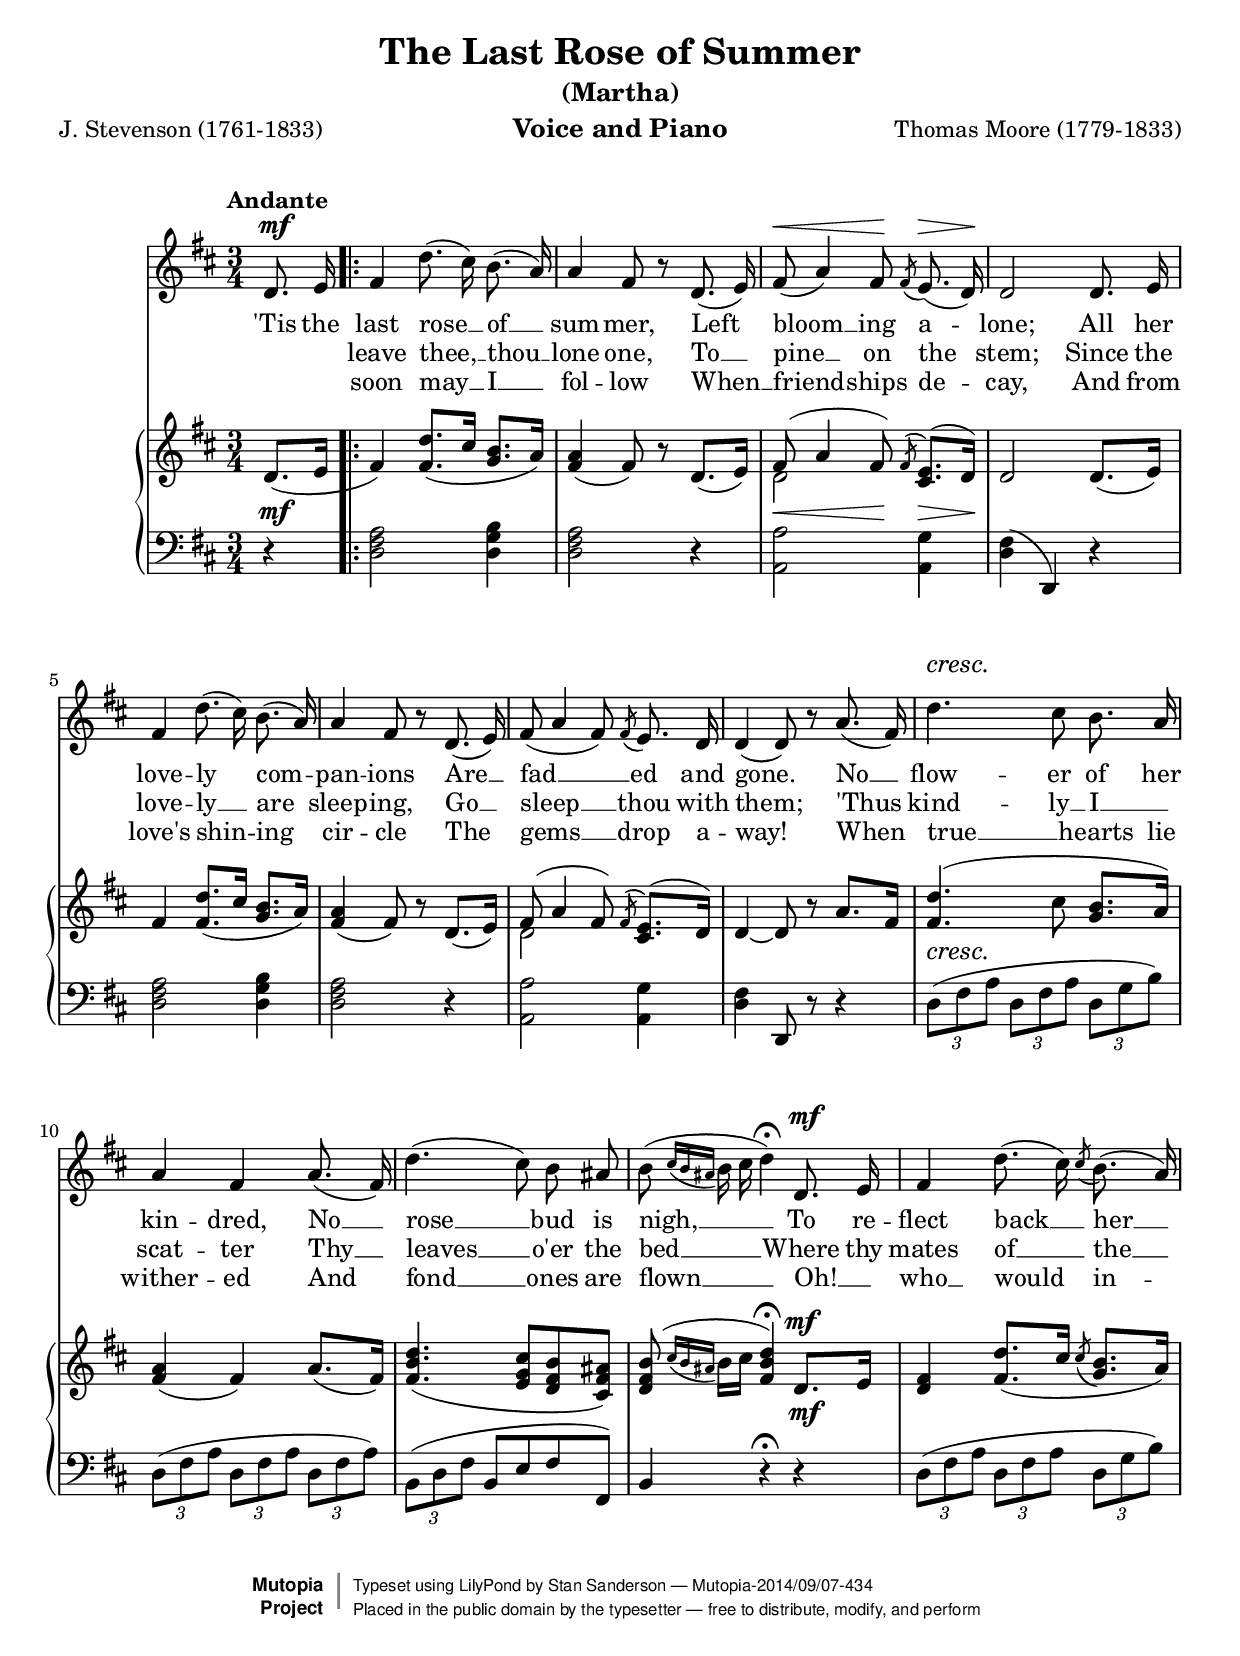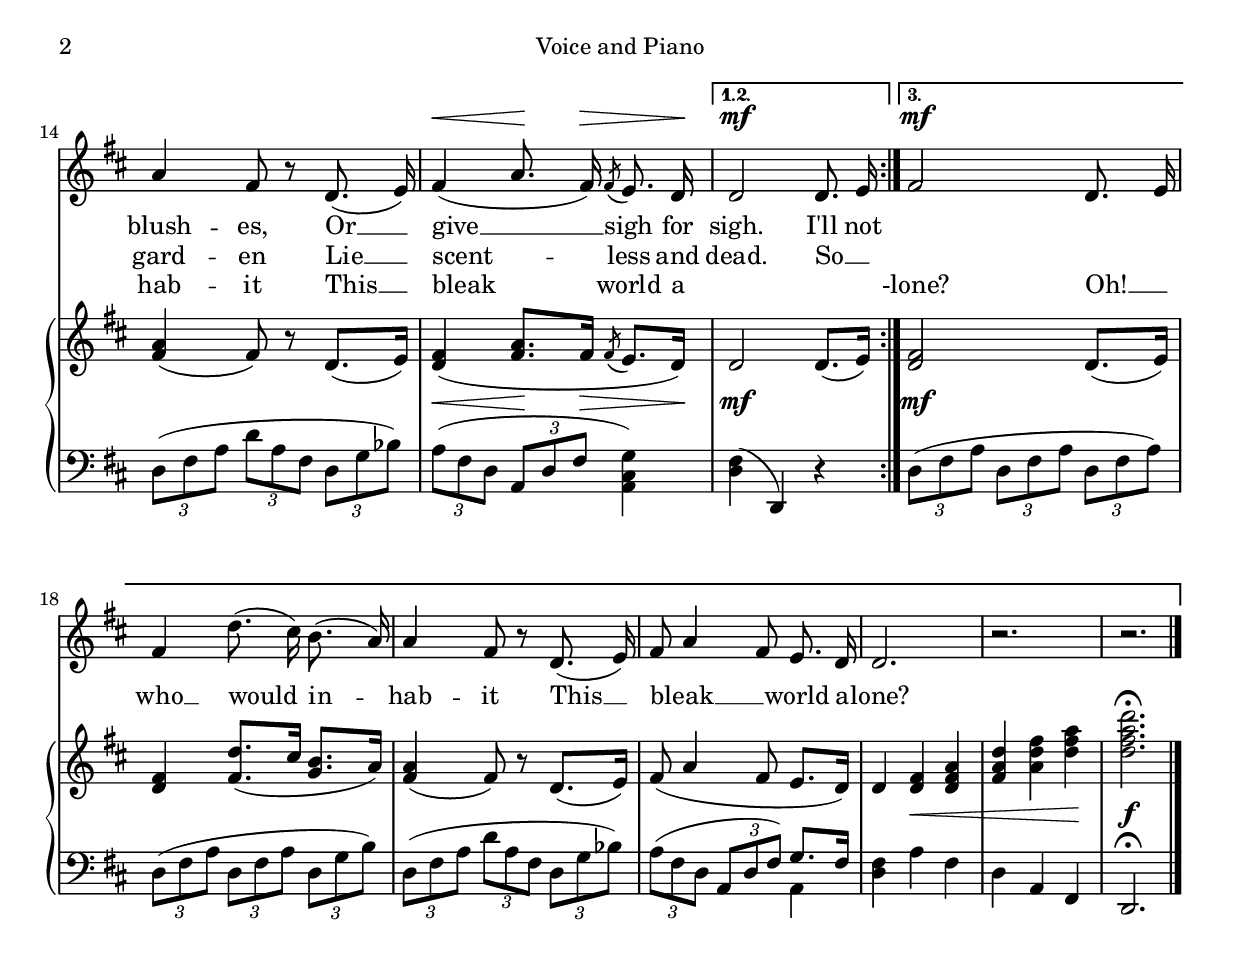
\include "english.ly"
\version "2.18.2"
%#(set-global-staff-size 17)

\header {
  title = "The Last Rose of Summer"
  subtitle ="(Martha)"
  composer = "Thomas Moore (1779-1833)"
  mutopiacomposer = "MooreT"
  poet = "J. Stevenson (1761-1833)"
  instrument = "Voice and Piano"
  opus = ""
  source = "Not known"
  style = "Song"
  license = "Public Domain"
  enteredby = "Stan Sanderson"
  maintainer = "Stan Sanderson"
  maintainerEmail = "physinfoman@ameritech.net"
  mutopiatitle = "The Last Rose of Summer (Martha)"
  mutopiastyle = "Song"

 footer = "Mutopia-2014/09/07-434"
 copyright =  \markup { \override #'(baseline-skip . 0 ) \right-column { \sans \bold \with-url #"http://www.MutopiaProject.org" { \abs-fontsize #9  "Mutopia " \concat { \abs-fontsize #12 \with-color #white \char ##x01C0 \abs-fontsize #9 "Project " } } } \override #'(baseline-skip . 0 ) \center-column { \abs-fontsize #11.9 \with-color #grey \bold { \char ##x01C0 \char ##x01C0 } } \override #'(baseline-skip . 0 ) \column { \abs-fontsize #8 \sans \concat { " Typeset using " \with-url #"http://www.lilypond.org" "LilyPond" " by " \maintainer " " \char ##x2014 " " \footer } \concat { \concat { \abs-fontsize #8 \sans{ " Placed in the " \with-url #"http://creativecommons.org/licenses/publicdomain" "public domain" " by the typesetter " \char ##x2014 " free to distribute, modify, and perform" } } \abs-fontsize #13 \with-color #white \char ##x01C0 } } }
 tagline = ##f
}

\paper {
  top-margin = 8\mm
  top-markup-spacing.basic-distance = #6
  markup-system-spacing #'padding = #5
  markup-markup-spacing #'padding = #1.2
  last-bottom-spacing.basic-distance = #12
  top-system-spacing.basic-distance = #12
  bottom-margin = 10\mm
}

% Added during update to 2.18
dynamics = {
  \override DynamicTextSpanner.style = #'none
  \partial 4 s4\mf | s2. |  s2. | s8\< s4 s8\! s8.\> s16\! | s2. |
  s2. | s2. | s2. | s2. | \once\crescTextCresc s4\< s4 s4\! |
  s2. | s2. | s2 s8\mf s8 | s2.
  s2. | s4\< s8.\! s16\> s8. s16\! | s2\mf s4 | s2\mf s4 |
}
% piano dynamics are similar but with a trailing crescendo
dynamicsp = {
  \dynamics
  s2.*3 | s4 s4\< s4 | s2 s4\! | s2.\f
}

melody = \relative c' {
	\key d\major \time 3/4
	\partial 4 d8. e16
%% 1-3
	\repeat volta 3 {fs4 d'8.( cs16) b8.( a16) | a4 fs8 r d8.( e16) |
		fs8( a4) fs8 \acciaccatura fs8 e8.( d16) |
%% 4-6
	d2 d8. e16 | fs4 d'8.( cs16) b8.( a16) | a4 fs8 r d8.( e16) |
%% 7-9
	fs8( a4 fs8) \acciaccatura fs8 e8. d16 | d4( d8) r a'8.( fs16) |
		d'4. cs8 b8. a16 |
%%% 10-12
	a4 fs a8.( fs16) | d'4.( cs8) b as |
		b( \acciaccatura {cs16[ b as]} b16 cs d4)\fermata d,8. e16 |
%%% 13-15
	fs4 d'8.( cs16) \acciaccatura cs8 b8.( a16) | a4 fs8 r d8.( e16) |
		fs4( a8. fs16) \acciaccatura fs8 e8. d16 |}

	\alternative { { d2 d8. e16 } {fs2 d8. e16 | fs4 d'8.( cs16) b8.( a16) |
	a4 fs8 r d8.( e16) | fs8\melisma a4 fs8\melismaEnd e8. d16 | d2. | r2. | r }} \bar "|."

}

textA = \lyricmode {
	_'Tis the last rose __ of __ sum -- mer, Left bloom __ ing a -- lone;
	All her love -- ly com -- pan -- ions
	Are __ fad __ ed and gone.__
	No __ flow -- er of her kin -- dred,
	No __ rose __ bud is nigh, __
	To re -- flect back __ her __ blush -- es,
	Or __ give __ sigh for sigh. I'll not
}

textB = \lyricmode {
	_ _ leave thee, __ thou __ lone one,
	To __ pine __ on the stem;
	Since the love -- ly __ are sleep -- ing,
	Go __ sleep __ thou with them;
	'Thus kind -- ly __ I __ _ scat -- ter
	Thy __ leaves __ o'er the bed __
	Where thy mates of __ the __ gard -- en
	Lie __ scent -- less and dead. So __ _
}

textC = \lyricmode {
	_ _ soon may __ I __ fol -- low
	When __ friend -- ships de -- cay,
	And from love's shin -- ing cir -- cle
	The gems __ drop a -- way!
	When true __ _ hearts lie wither -- ed
	And fond __ ones are flown __
	Oh! __ _ who __ would in -- hab -- it
	This __ bleak world a \repeat unfold 3 { \skip 1 } -lone?
	Oh! __ _ who __ would in -- hab -- it
	This __ bleak __ world a -- lone?
}

upper = \relative c' {
	\key d\major \time 3/4
	d8.( e16
%% 1-3
	fs4) <fs d'>8.( cs'16 <g b>8. a16) | <fs a>4( fs8) r d8.( e16) |
		<<{fs8( a4 fs8) \acciaccatura fs8 <e cs>8. ( d16) }\\{d2 s4}>> |
%% 4-6
	d2 d8.( e16) | fs4 <fs d'>8.( cs'16 <g b>8. a16) | <fs a>4( fs8) r d8.( e16) |
%% 7-9
	<<{fs8( a4 fs8) \acciaccatura fs8 <e cs>8. ( d16) }\\{d2 s4}>> |
		d4 ~ d8 r a'8. fs16 | <fs d'>4.( cs'8 <g b>8. a16) |
%% 10-12
	<a fs>4( fs) a8.( fs16) | <fs b d>4.( <e g cs>8[ <d fs b> <cs fs as>)] |
		<d fs b>( \acciaccatura {cs'16[ b as]} b16 cs <d b fs>4)\fermata d,8.^\mf e16 |
%% 13-15
	<d fs>4 <fs d'>8.( cs'16 \acciaccatura cs8 <b g>8. a16) | <a fs>4( fs8) r d8.( e16) |
		<d fs>4( <fs a>8. fs16 \acciaccatura fs8 e8. d16) |
%% 16-18
	d2 d8.( e16) | <d fs>2 d8.( e16) | <d fs>4 <fs d'>8.( cs'16 <g b>8. a16) |
%% 19-21
	<fs a>4( fs8) r d8.( e16) | fs8( a4 fs8 e8. d16) | d4 <d fs> <d fs a> |
%% 22-23
	<fs a d>4 <a d fs> <d fs a> | <d fs a d>2.\fermata


}


lower = \relative c {
	\key d\major \time 3/4
	r4
%% 1-3
	<d fs a>2 <d g b>4 | <d fs a>2 r4 | <<{s8 s s8 s8. s16}\\{<a a'>2 <a g'>4}>> |
%% 4-6
	<d fs>4( d,) r | <d' fs a>2 <d g b>4 | <d fs a>2 r4 |
%% 7-9
	<a a'>2 <a g'>4 | <d fs>4 d,8 r r4 |
		\tupletSpan 4
		\tuplet 3/2 {d'8[( fs a] d,[ fs a] d,[ g b])}
%% 10-12
	\tuplet 3/2 {d,8[( fs a] d,[ fs a] d,[ fs a])}
	\tuplet 3/2 {b,8[( d fs]} b,8 e fs fs,) | b4 r\fermata r |
%% 13-15
	\tuplet 3/2 {d8[( fs a] d,[ fs a] d,[ g b])} | \tuplet 3/2 {d,8[( fs a] d[ a fs] d[ g bf])} |
		\tuplet 3/2 {a8[( fs d] a[ d fs]} <g cs, a>4) |
%% 16-18
	<fs d>4( d,) r | \tuplet 3/2 {d'8[( fs a] d,[ fs a] d,[ fs a])} |
		\tuplet 3/2 {d,8[( fs a] d,[ fs a] d,[ g b])} |
%% 19-21
	 \tuplet 3/2 {d,8[( fs a] d[ a fs] d[ g bf])} |
	 	\tuplet 3/2 {a8[( fs d] a[ d fs])} <<{g8. fs16}\\{a,4}>> |
	 		<d fs>4 a' fs |
%% 22-23
	 d a fs\! | d2.\fermata
}

\score {
  <<
    \new Staff = "melodystaff" \with {
      midiInstrument = #"choir aahs"
    } <<
      \tempo "Andante"
      \new Dynamics \with {
        alignAboveContext = "melodystaff"
      } { \dynamics }
      \new Voice = "mel" {
        \autoBeamOff
        \melody
      }
      \new Lyrics { \lyricsto "mel" { \textA } }
      \new Lyrics { \lyricsto "mel" { \textB } }
      \new Lyrics { \lyricsto "mel" { \textC } }
	>>
    \new PianoStaff <<
	  \new Staff = "upper" \upper
      \new Dynamics \dynamicsp
	  \new Staff = "lower" <<
        \clef bass
        \lower
	  >>
    >>
  >>
  \layout { }
  \midi {
    \tempo 4 = 60
  }
}
